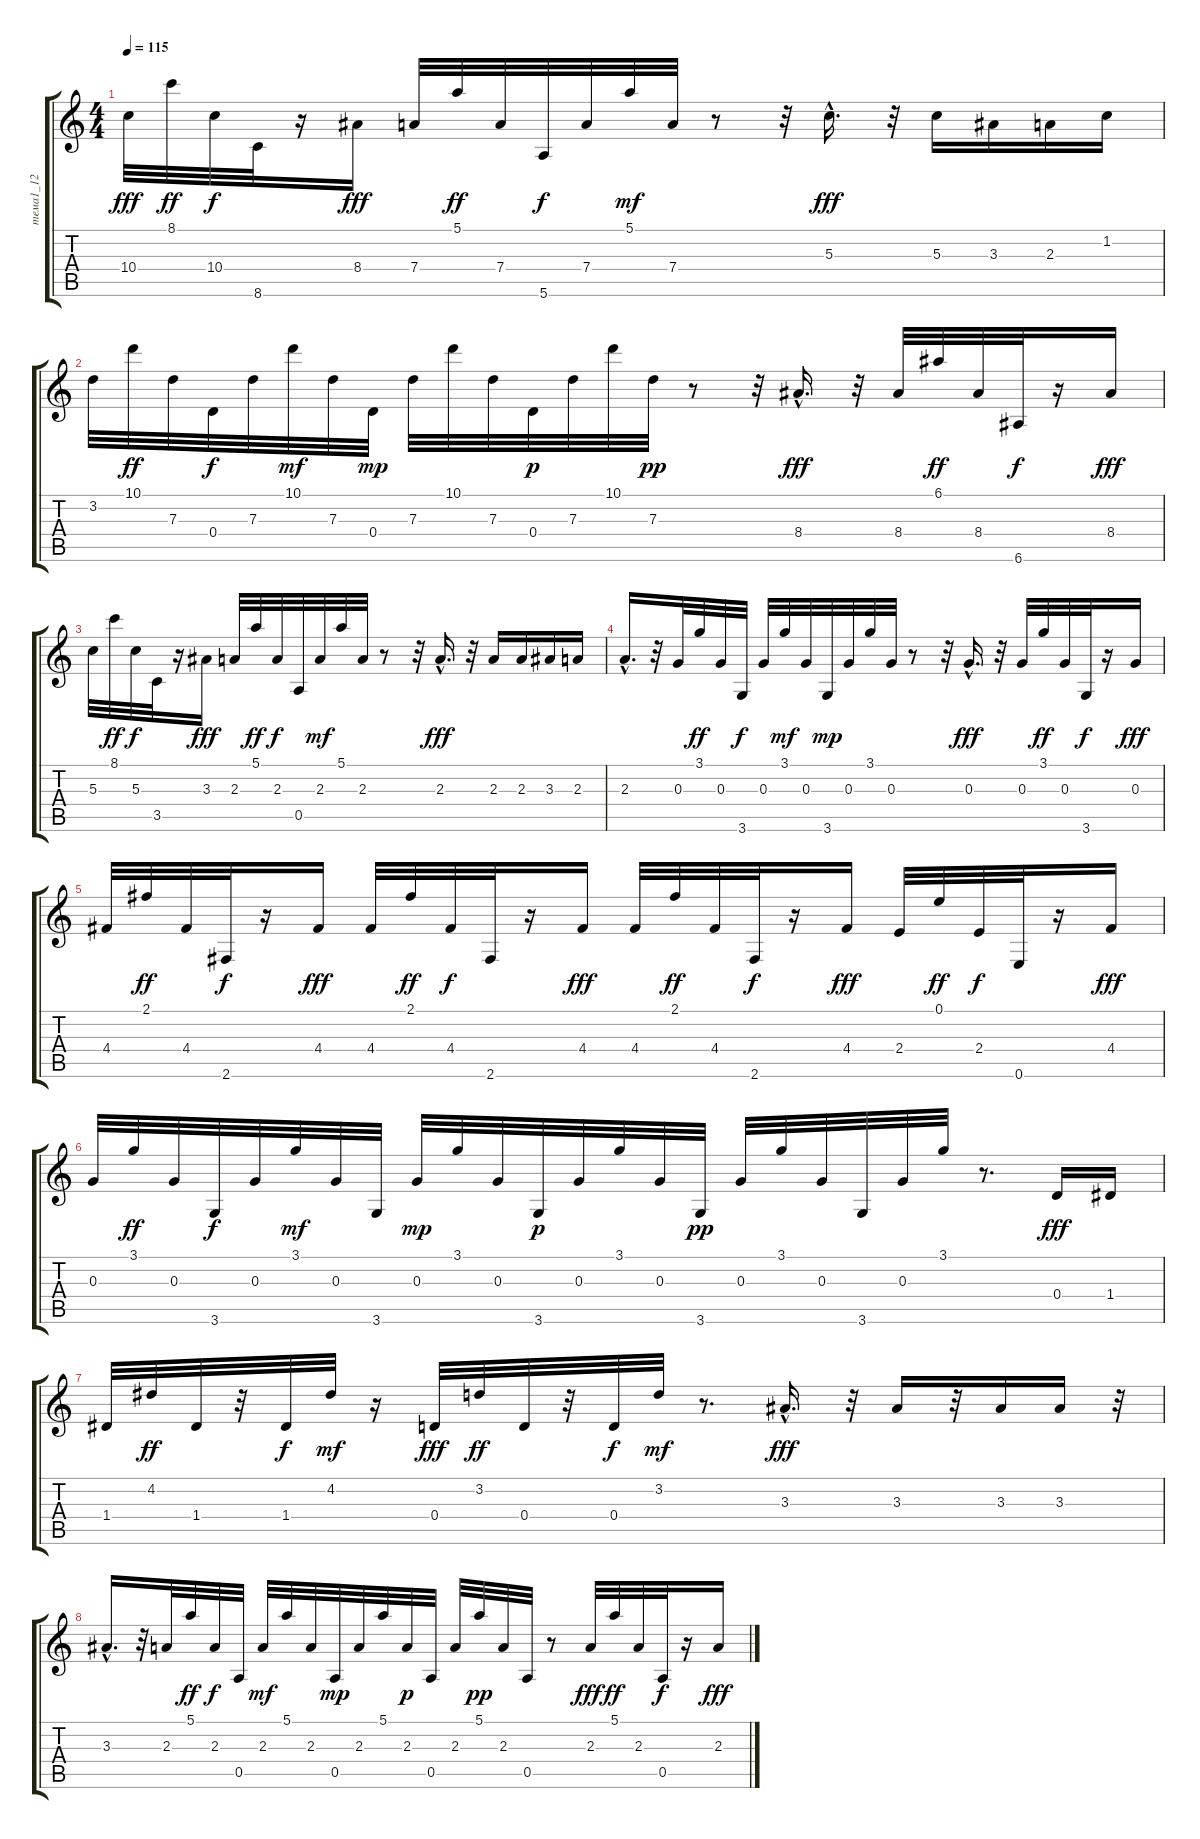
\track ("тема1_12" "тема1_12") {instrument overdrivenguitar}
\staff {score tabs}
\tuning (E4 B3 G3 D3 A2 E2) {hide}
\ts (4 4)
\tempo 115
\clef g2
\ks c
10.4.32{dy fff} 8.1.32{dy ff} 10.4.32{dy f} 8.6.32 r.16 8.4.16{dy fff} 7.4.32 5.1.32{dy ff} 7.4.32 5.6.32{dy f} 7.4.32 5.1.32{dy mf} 7.4.32 r.8 r.32 5.3{hac}.16{d dy fff} r.32 5.3.16 3.3.16 2.3.16 1.2.16 |
3.2.32 10.1.32{dy ff} 7.3.32 0.4.32{dy f} 7.3.32 10.1.32{dy mf} 7.3.32 0.4.32{dy mp} 7.3.32 10.1.32 7.3.32 0.4.32{dy p} 7.3.32 10.1.32 7.3.32{dy pp} r.8 r.32 8.4{hac}.16{d dy fff} r.32 8.4.32 6.1.32{dy ff} 8.4.32 6.6.32{dy f} r.16 8.4.16{dy fff} |
5.3.32 8.1.32{dy ff} 5.3.32{dy f} 3.5.32 r.16 3.3.16{dy fff} 2.3.32 5.1.32{dy ff} 2.3.32{dy f} 0.5.32 2.3.32{dy mf} 5.1.32 2.3.32 r.8 r.32 2.3{hac}.16{d dy fff} r.32 2.3.16 2.3.16 3.3.16 2.3.16 |
2.3{hac}.16{d} r.32 0.3.32 3.1.32{dy ff} 0.3.32 3.6.32{dy f} 0.3.32 3.1.32{dy mf} 0.3.32 3.6.32{dy mp} 0.3.32 3.1.32 0.3.32 r.8 r.32 0.3{hac}.16{d dy fff} r.32 0.3.32 3.1.32{dy ff} 0.3.32 3.6.32{dy f} r.16 0.3.16{dy fff} |
4.4.32 2.1.32{dy ff} 4.4.32 2.6.32{dy f} r.16 4.4.16{dy fff} 4.4.32{balance 16} 2.1.32{dy ff} 4.4.32{dy f} 2.6.32 r.16 4.4.16{dy fff} 4.4.32{balance 0} 2.1.32{dy ff} 4.4.32 2.6.32{dy f} r.16 4.4.16{dy fff} 2.4.32{balance 16} 0.1.32{dy ff} 2.4.32{dy f} 0.6.32 r.16 4.4.16{dy fff} |
0.3.32{balance 0} 3.1.32{dy ff} 0.3.32 3.6.32{dy f} 0.3.32 3.1.32{dy mf} 0.3.32 3.6.32 0.3.32{dy mp} 3.1.32 0.3.32 3.6.32{dy p} 0.3.32 3.1.32 0.3.32 3.6.32{dy pp balance 16} 0.3.32{balance 16} 3.1.32 0.3.32{balance 8} 3.6.32{balance 8} 0.3.32{balance 8} 3.1.32 r.8{d} 0.4.16{dy fff} 1.4.16 |
1.4.32 4.2.32{dy ff} 1.4.32 r.32 1.4.32{dy f} 4.2.32{dy mf} r.16 0.4.32{dy fff} 3.2.32{dy ff} 0.4.32 r.32 0.4.32{dy f} 3.2.32{dy mf} r.8{d} 3.3{hac}.16{d dy fff} r.32 3.3.16 r.32 3.3.16 3.3.16 r.32 |
3.3{hac}.16{d} r.32 2.3.32 5.1.32{dy ff} 2.3.32{dy f} 0.5.32 2.3.32{dy mf} 5.1.32 2.3.32 0.5.32{dy mp} 2.3.32 5.1.32 2.3.32{dy p} 0.5.32 2.3.32 5.1.32{dy pp} 2.3.32 0.5.32 r.8 2.3.32{dy fff} 5.1.32{dy ff} 2.3.32 0.5.32{dy f} r.16 2.3.16{dy fff}
